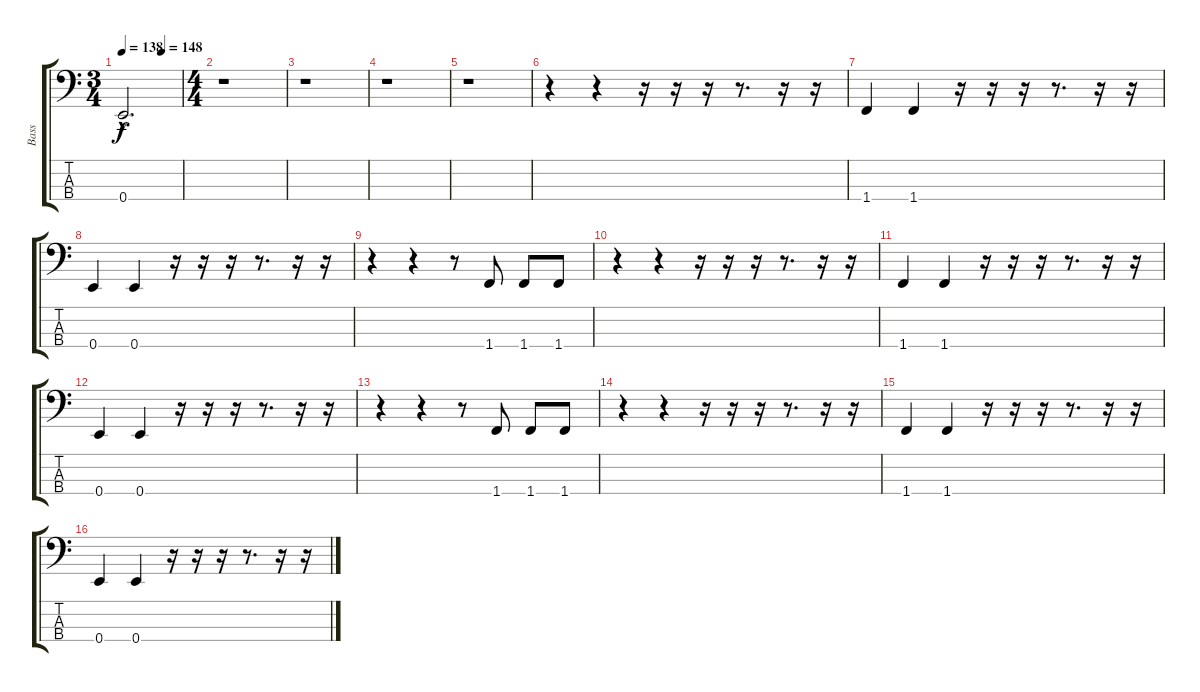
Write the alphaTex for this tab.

\track ("Bass" "Bass") {instrument slapbass1}
\staff {score tabs}
\tuning (G2 D2 A1 E1) {hide}
\ts (3 4)
\tempo 138
\tempo (148 0.6666666666666666)
\clef f4
\ks c
0.4{hac t}.2{d dy f} |
\ts (4 4)
r.1 |
r.1 |
r.1 |
r.1 |
r.4 r.4 r.16 r.16 r.16 r.8{d} r.16 r.16 |
1.4.4 1.4.4 r.16 r.16 r.16 r.8{d} r.16 r.16 |
0.4.4 0.4.4 r.16 r.16 r.16 r.8{d} r.16 r.16 |
r.4 r.4 r.8 1.4.8 1.4.8 1.4.8 |
r.4 r.4 r.16 r.16 r.16 r.8{d} r.16 r.16 |
1.4.4 1.4.4 r.16 r.16 r.16 r.8{d} r.16 r.16 |
0.4.4 0.4.4 r.16 r.16 r.16 r.8{d} r.16 r.16 |
r.4 r.4 r.8 1.4.8 1.4.8 1.4.8 |
r.4 r.4 r.16 r.16 r.16 r.8{d} r.16 r.16 |
1.4.4 1.4.4 r.16 r.16 r.16 r.8{d} r.16 r.16 |
0.4.4 0.4.4 r.16 r.16 r.16 r.8{d} r.16 r.16
